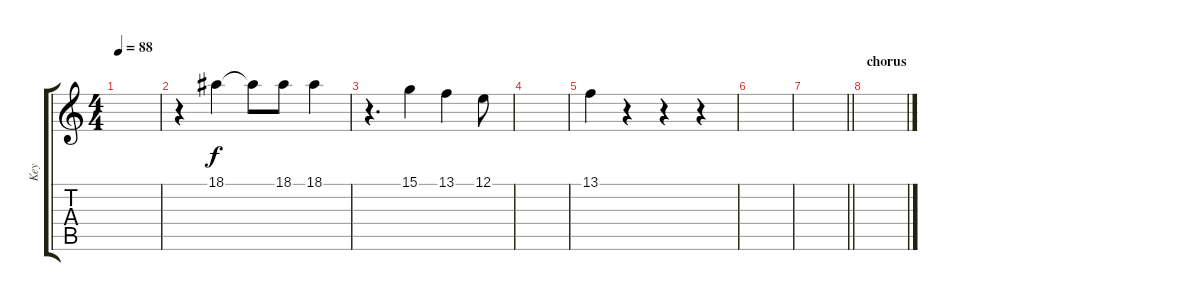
\track ("Key" "Key") {instrument fx3crystal}
\staff {score tabs}
\tuning (E4 B3 G3 D3 A2 E2) {hide}
\ts (4 4)
\tempo 88
\clef g2
\ks c
|
r.4 18.1.4 18.1{t}.8 18.1.8 18.1.4 |
r.4{d} 15.1.4 13.1.4 12.1.8 |
|
13.1.4{dy f} r.4 r.4 r.4 |
|
\barLineRight lightlight
|
\section ("" "chorus")
